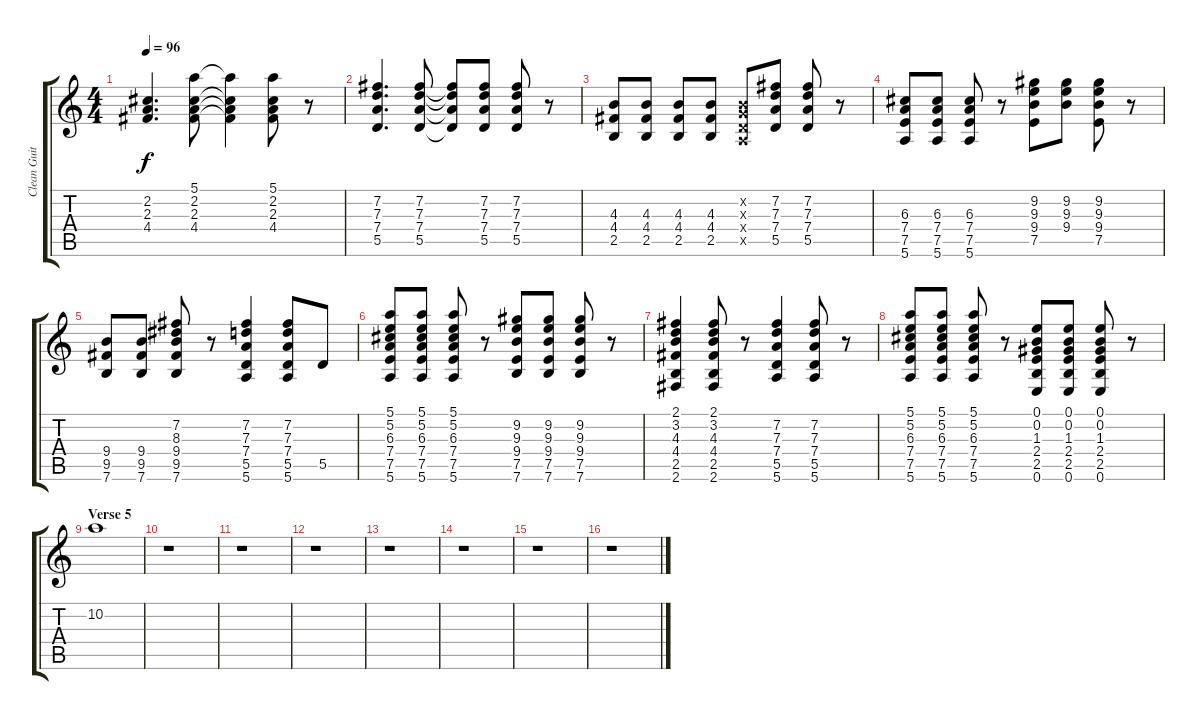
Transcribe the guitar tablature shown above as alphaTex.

\track ("Clean Guitar" "Clean Guit") {instrument electricguitarclean}
\staff {score tabs}
\tuning (E4 B3 G3 D3 A2 E2) {hide}
\ts (4 4)
\tempo 96
\clef g2
\ks c
(2.2 2.3 4.4).4{d dy f} (5.1 2.2 2.3 4.4).8 (5.1{t} 2.2{t} 2.3{t} 4.4{t}).4 (5.1 2.2 2.3 4.4).8 r.8 |
(7.2 7.3 7.4 5.5).4{d} (7.2 7.3 7.4 5.5).8 (7.2{t} 7.3{t} 7.4{t} 5.5{t}).8 (7.2 7.3 7.4 5.5).8 (7.2 7.3 7.4 5.5).8 r.8 |
(4.3 4.4 2.5).8 (4.3 4.4 2.5).8 (4.3 4.4 2.5).8 (4.3 4.4 2.5).8 (0.2{x} 0.3{x} 0.4{x} 0.5{x}).8 (7.2 7.3 7.4 5.5).8 (7.2 7.3 7.4 5.5).8 r.8 |
(6.3 7.4 7.5 5.6).8 (6.3 7.4 7.5 5.6).8 (6.3 7.4 7.5 5.6).8 r.8 (9.2 9.3 9.4 7.5).8 (9.2 9.3 9.4).8 (9.2 9.3 9.4 7.5).8 r.8 |
(9.4 9.5 7.6).8 (9.4 9.5 7.6).8 (7.2 8.3 9.4 9.5 7.6).8 r.8 (7.2 7.3 7.4 5.5 5.6).4 (7.2 7.3 7.4 5.5 5.6).8 5.5.8 |
(5.1 5.2 6.3 7.4 7.5 5.6).8 (5.1 5.2 6.3 7.4 7.5 5.6).8 (5.1 5.2 6.3 7.4 7.5 5.6).8 r.8 (9.2 9.3 9.4 7.5 7.6).8 (9.2 9.3 9.4 7.5 7.6).8 (9.2 9.3 9.4 7.5 7.6).8 r.8 |
(2.1 3.2 4.3 4.4 2.5 2.6).4 (2.1 3.2 4.3 4.4 2.5 2.6).8 r.8 (7.2 7.3 7.4 5.5 5.6).4 (7.2 7.3 7.4 5.5 5.6).8 r.8 |
(5.1 5.2 6.3 7.4 7.5 5.6).8 (5.1 5.2 6.3 7.4 7.5 5.6).8 (5.1 5.2 6.3 7.4 7.5 5.6).8 r.8 (0.1 0.2 1.3 2.4 2.5 0.6).8 (0.1 0.2 1.3 2.4 2.5 0.6).8 (0.1 0.2 1.3 2.4 2.5 0.6).8 r.8 |
\section ("" "Verse 5")
10.2.1 |
r.1 |
r.1 |
r.1 |
r.1 |
r.1 |
r.1 |
r.1
